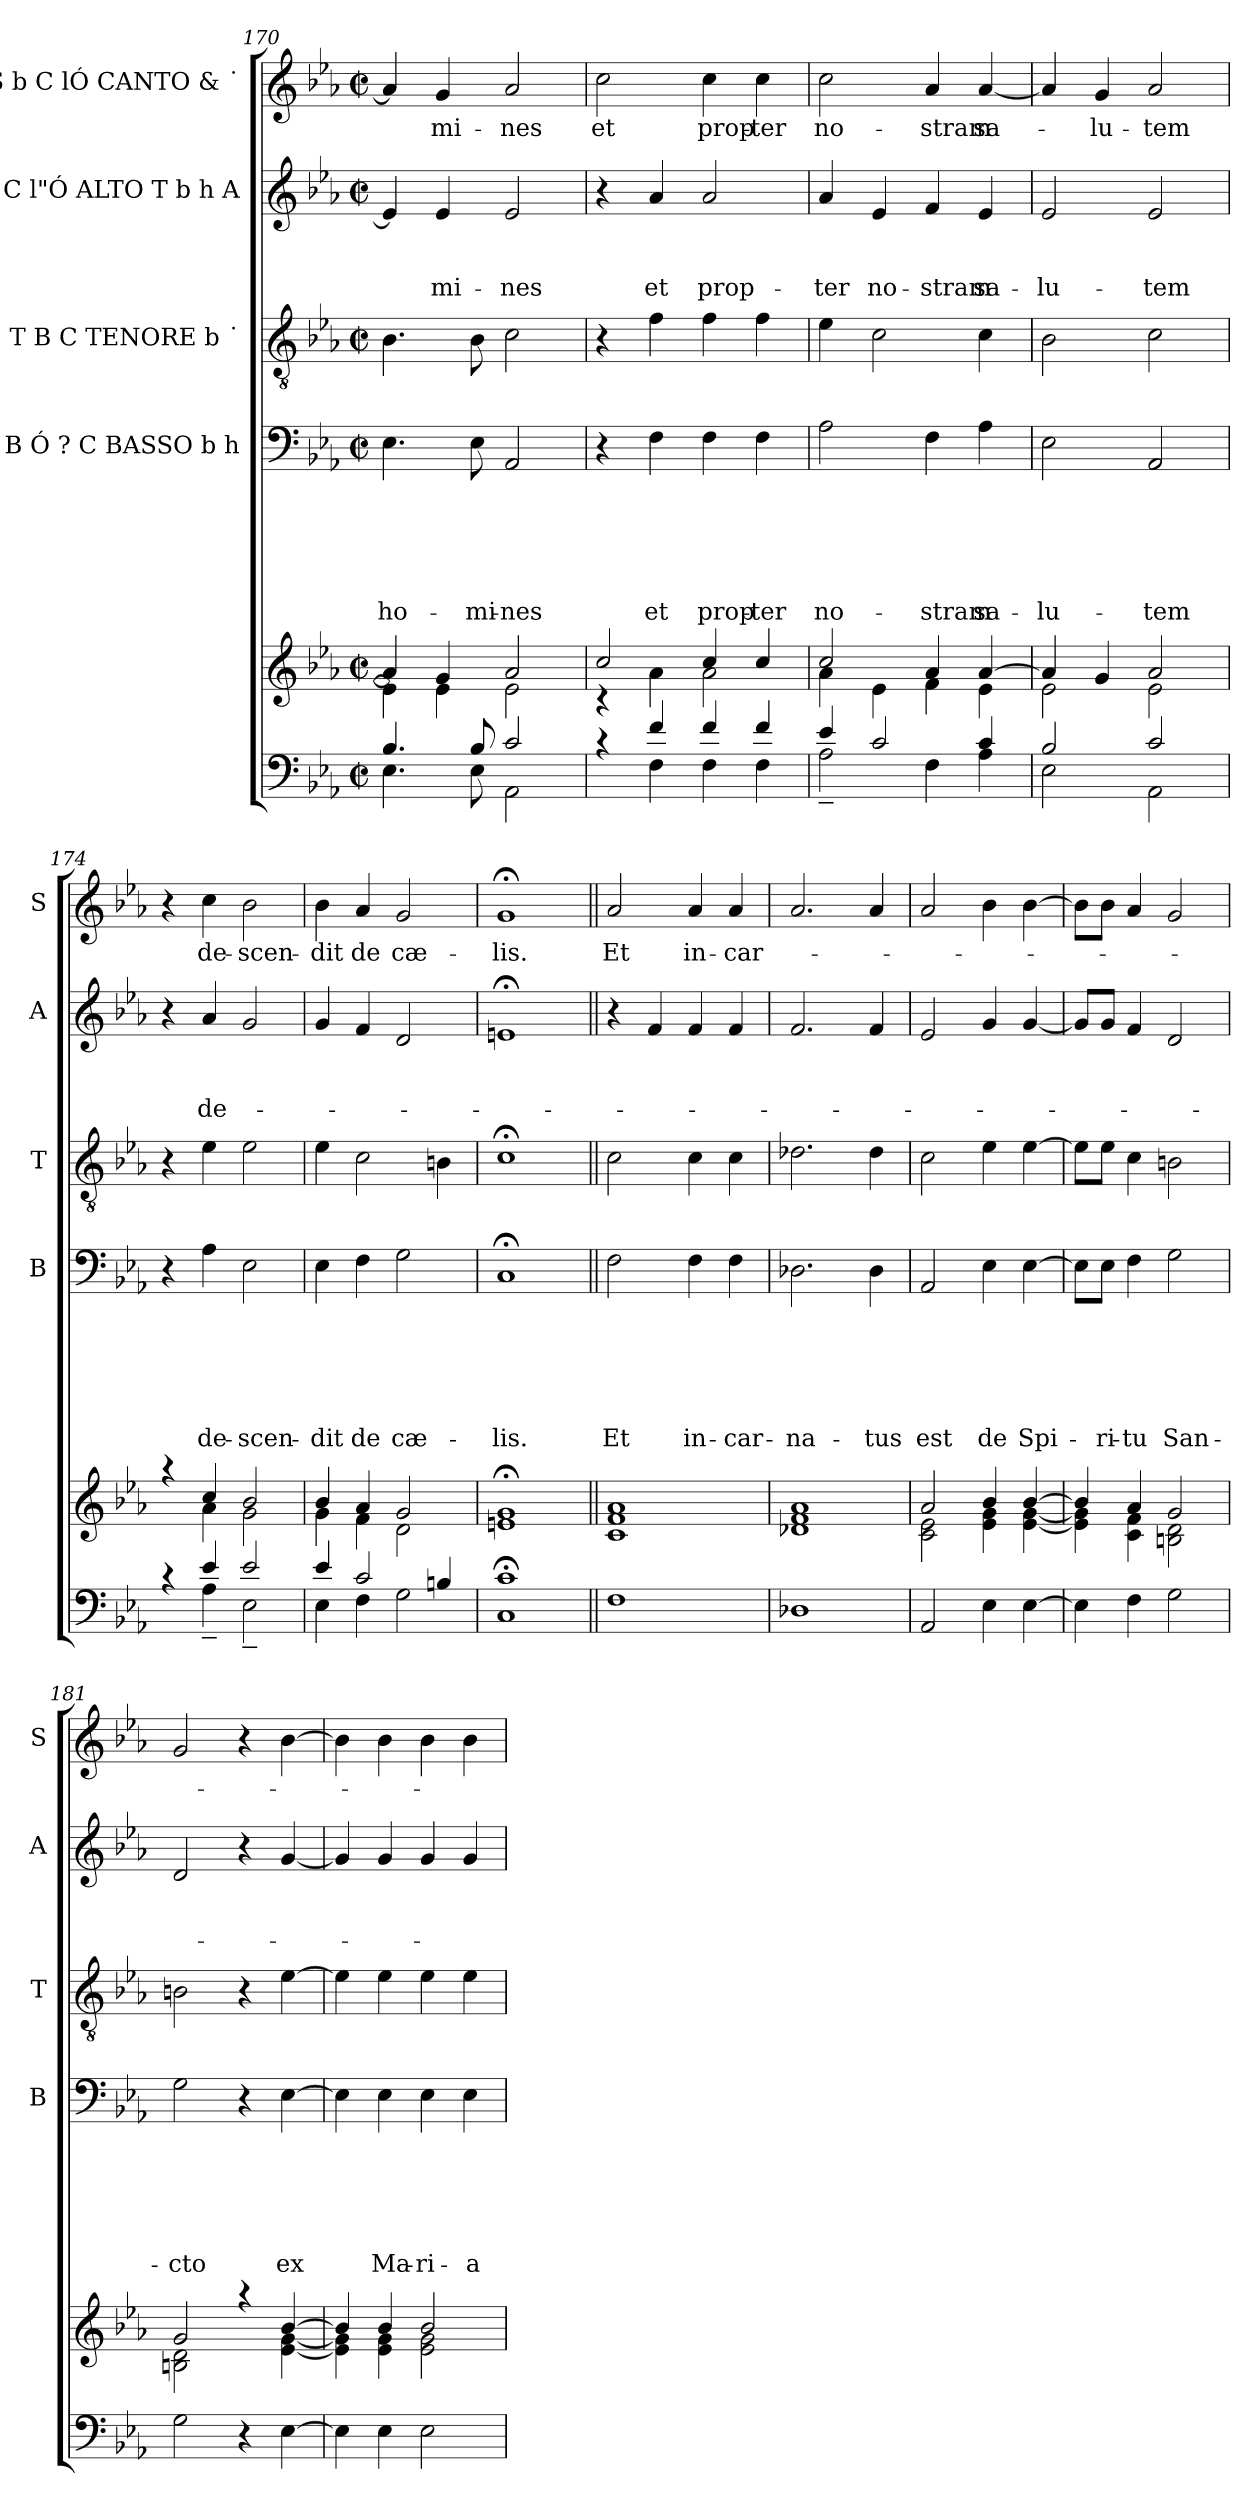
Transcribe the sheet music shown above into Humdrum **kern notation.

**kern	**kern	**kern	**text	**text	**text	**text	**text	**text	**kern	**kern	**text	**text	**text	**kern	**text
*part6	*part5	*part4	*part4	*part4	*part4	*part4	*part4	*part4	*part3	*part2	*part2	*part2	*part2	*part1	*part1
*staff6	*staff5	*staff4	*staff4	*staff4	*staff4	*staff4	*staff4	*staff4	*staff3	*staff2	*staff2	*staff2	*staff2	*staff1	*staff1
*	*	*I"B Ó ? C BASSO b h	*	*	*	*	*	*	*I"T B C TENORE b ˙	*I"C l"Ó ALTO T b h A	*	*	*	*I"S b C lÓ CANTO & ˙	*
*	*	*I'B	*	*	*	*	*	*	*I'T	*I'A	*	*	*	*I'S	*
*clefF4	*clefG2	*clefF4	*	*	*	*	*	*	*clefGv2	*clefG2	*	*	*	*clefG2	*
*k[b-e-a-]	*k[b-e-a-]	*k[b-e-a-]	*	*	*	*	*	*	*k[b-e-a-]	*k[b-e-a-]	*	*	*	*k[b-e-a-]	*
*E-:	*E-:	*E-:	*	*	*	*	*	*	*E-:	*E-:	*	*	*	*E-:	*
*M2/2	*M2/2	*M2/2	*	*	*	*	*	*	*M2/2	*M2/2	*	*	*	*M2/2	*
*met(c|)	*met(c|)	*met(c|)	*	*	*	*	*	*	*met(c|)	*met(c|)	*	*	*	*met(c|)	*
=170	=170	=170	=170	=170	=170	=170	=170	=170	=170	=170	=170	=170	=170	=170	=170
*^	*^	*	*	*	*	*	*	*	*	*	*	*	*	*	*
!	!	!	!	!	!	!	!	!	!	!LO:LY:b	!	!	!	!	!	!	!
4.B-/	4.E-\	4a-/]	4e-\]	4.E-\	.	.	.	.	.	ho-	4.B-\	4e-/]	.	.	.	4a-/]	.
!	!	!	!	!	!	!	!	!	!	!	!	!	!	!	!LO:LY:b	!	!LO:LY:b
.	.	4g/	4e-\	.	.	.	.	.	.	.	.	4e-/	.	.	-mi-	4g/	-mi-
!	!	!	!	!	!	!	!	!	!	!LO:LY:b	!	!	!	!	!	!	!
8B-/	8E-\	.	.	8E-\	.	.	.	.	.	-mi-	8B-\	.	.	.	.	.	.
!	!	!	!	!	!	!	!	!	!	!LO:LY:b	!	!	!	!	!LO:LY:b	!	!LO:LY:b
2c/	2AA-\	2a-/	2e-\	2AA-/	.	.	.	.	.	-nes	2c\	2e-/	.	.	-nes	2a-/	-nes
=171	=171	=171	=171	=171	=171	=171	=171	=171	=171	=171	=171	=171	=171	=171	=171	=171	=171
!	!	!	!	!	!	!	!	!	!	!	!	!	!	!	!	!	!LO:LY:b
4rc	4ryy	2cc/	4rc	4r	.	.	.	.	.	.	4r	4r	.	.	.	2cc\	et
!	!	!	!	!	!	!	!	!	!	!LO:LY:b	!	!	!	!	!LO:LY:b	!	!
4f/	4F\	.	4a-\	4F\	.	.	.	.	.	et	4f\	4a-/	.	.	et	.	.
!	!	!	!	!	!	!	!	!	!	!LO:LY:b	!	!	!	!	!LO:LY:b	!	!LO:LY:b
4f/	4F\	4cc/	2a-\	4F\	.	.	.	.	.	prop-	4f\	2a-/	.	.	prop-	4cc\	prop-
!	!	!	!	!	!	!	!	!	!	!LO:LY:b	!	!	!	!	!	!	!LO:LY:b
4f/	4F\	4cc/	.	4F\	.	.	.	.	.	-ter	4f\	.	.	.	.	4cc\	-ter
=172	=172	=172	=172	=172	=172	=172	=172	=172	=172	=172	=172	=172	=172	=172	=172	=172	=172
!	!	!	!	!	!	!	!	!	!	!LO:LY:b	!	!	!	!	!LO:LY:b	!	!LO:LY:b
4e-/	2A-~<\	2cc/	4a-\	2A-\	.	.	.	.	.	no-	4e-\	4a-/	.	.	-ter	2cc\	no-
!	!	!	!	!	!	!	!	!	!	!	!	!	!	!	!LO:LY:b	!	!
2c/	.	.	4e-\	.	.	.	.	.	.	.	2c\	4e-/	.	.	no-	.	.
!	!	!	!	!	!	!	!	!	!	!LO:LY:b	!	!	!	!	!LO:LY:b	!	!LO:LY:b
.	4F\	4a-/	4f\	4F\	.	.	.	.	.	-stram	.	4f/	.	.	-stram	4a-/	-stram
!	!	!	!	!	!	!	!	!	!	!LO:LY:b	!	!	!	!	!LO:LY:b	!	!LO:LY:b
4c/	4A-\	[>4a-/	4e-\	4A-\	.	.	.	.	.	sa-	4c\	4e-/	.	.	sa-	[>4a-/	sa-
!!LO:PB:g=z
=173	=173	=173	=173	=173	=173	=173	=173	=173	=173	=173	=173	=173	=173	=173	=173	=173	=173
!	!	!	!	!	!	!	!	!	!	!LO:LY:b	!	!	!	!	!LO:LY:b	!	!
2B-/	2E-\	4a-/]	2e-\	2E-\	.	.	.	.	.	-lu-	2B-\	2e-/	.	.	-lu-	4a-/]	.
!	!	!	!	!	!	!	!	!	!	!	!	!	!	!	!	!	!LO:LY:b
.	.	4g/	.	.	.	.	.	.	.	.	.	.	.	.	.	4g/	-lu-
!	!	!	!	!	!	!	!	!	!	!LO:LY:b	!	!	!	!	!LO:LY:b	!	!LO:LY:b
2c/	2AA-\	2a-/	2e-\	2AA-/	.	.	.	.	.	-tem	2c\	2e-/	.	.	-tem	2a-/	-tem
=174	=174	=174	=174	=174	=174	=174	=174	=174	=174	=174	=174	=174	=174	=174	=174	=174	=174
4rc	4ryy	4raa	4ryy	4r	.	.	.	.	.	.	4r	4r	.	.	.	4r	.
!	!	!	!	!	!	!	!	!	!	!LO:LY:b	!	!	!	!	!LO:LY:b	!	!LO:LY:b
4e-/	4A-~<\	4cc/	4a-\	4A-\	.	.	.	.	.	de-	4e-\	4a-/	.	.	de-	4cc\	de-
!	!	!	!	!	!	!	!	!	!	!LO:LY:b	!	!	!	!	!	!	!LO:LY:b
2e-/	2E-~<\	2b-/	2g\	2E-\	.	.	.	.	.	-scen-	2e-\	2g/	.	.	.	2b-\	-scen-
=175	=175	=175	=175	=175	=175	=175	=175	=175	=175	=175	=175	=175	=175	=175	=175	=175	=175
!	!	!	!	!	!	!	!	!	!	!LO:LY:b	!	!	!	!	!	!	!LO:LY:b
4e-/	4E-\	4b-/	4g\	4E-\	.	.	.	.	.	-dit	4e-\	4g/	.	.	.	4b-\	-dit
!	!	!	!	!	!	!	!	!	!	!LO:LY:b	!	!	!	!	!	!	!LO:LY:b
2c/	4F\	4a-/	4f\	4F\	.	.	.	.	.	de	2c\	4f/	.	.	.	4a-/	de
!	!	!	!	!	!	!	!	!	!	!LO:LY:b	!	!	!	!	!	!	!LO:LY:b
.	2G\	2g/	2d\	2G\	.	.	.	.	.	cæ-	.	2d/	.	.	.	2g/	cæ-
4Bn/	.	.	.	.	.	.	.	.	.	.	4Bn\	.	.	.	.	.	.
*v	*v	*	*	*	*	*	*	*	*	*	*	*	*	*	*	*	*
*	*v	*v	*	*	*	*	*	*	*	*	*	*	*	*	*	*
=176	=176	=176	=176	=176	=176	=176	=176	=176	=176	=176	=176	=176	=176	=176	=176
!	!	!	!	!	!	!	!	!LO:LY:b	!	!	!	!	!	!	!LO:LY:b
1C;< 1c;<	1en; 1g;	1C;	.	.	.	.	.	-lis.	1c;<	1en;	.	.	.	1g;	-lis.
=177||	=177||	=177||	=177||	=177||	=177||	=177||	=177||	=177||	=177||	=177||	=177||	=177||	=177||	=177||	=177||
!	!	!	!	!	!	!	!	!LO:LY:b	!	!	!	!	!	!	!LO:LY:b
1F	1c 1f 1a-	2F\	.	.	.	.	.	Et	2c\	4r	.	.	.	2a-/	Et
.	.	.	.	.	.	.	.	.	.	4f/	.	.	.	.	.
!	!	!	!	!	!	!	!	!LO:LY:b	!	!	!	!	!	!	!LO:LY:b
.	.	4F\	.	.	.	.	.	in-	4c\	4f/	.	.	.	4a-/	in-
!	!	!	!	!	!	!	!	!LO:LY:b	!	!	!	!	!	!	!LO:LY:b
.	.	4F\	.	.	.	.	.	-car-	4c\	4f/	.	.	.	4a-/	-car-
!!LO:LB:g=z
=178	=178	=178	=178	=178	=178	=178	=178	=178	=178	=178	=178	=178	=178	=178	=178
!	!	!	!	!	!	!	!	!LO:LY:b	!	!	!	!	!	!	!
1D-X	1d-X 1f 1a-	2.D-X\	.	.	.	.	.	-na-	2.d-X\	2.f/	.	.	.	2.a-/	.
!	!	!	!	!	!	!	!	!LO:LY:b	!	!	!	!	!	!	!
.	.	4D-\	.	.	.	.	.	-tus	4d-\	4f/	.	.	.	4a-/	.
=179	=179	=179	=179	=179	=179	=179	=179	=179	=179	=179	=179	=179	=179	=179	=179
*	*^	*	*	*	*	*	*	*	*	*	*	*	*	*	*
!	!	!	!	!	!	!	!	!	!LO:LY:b	!	!	!	!	!	!	!
2AA-/	2a-/	2c\ 2e-\	2AA-/	.	.	.	.	.	est	2c\	2e-/	.	.	.	2a-/	.
!	!	!	!	!	!	!	!	!	!LO:LY:b	!	!	!	!	!	!	!
4E-\	4b-/	4e-\ 4g\	4E-\	.	.	.	.	.	de	4e-\	4g/	.	.	.	4b-\	.
!	!	!	!	!	!	!	!	!	!LO:LY:b	!	!	!	!	!	!	!
[>4E-\	[>4b-/	[<4e-\ [<4g\	[>4E-\	.	.	.	.	.	Spi-	[>4e-\	[<4g/	.	.	.	[>4b-\	.
=180	=180	=180	=180	=180	=180	=180	=180	=180	=180	=180	=180	=180	=180	=180	=180	=180
4E-\]	4b-/]	4e-\] 4g\]	8E-\L]	.	.	.	.	.	.	8e-\L]	8g/L]	.	.	.	8b-\L]	.
!	!	!	!	!	!	!	!	!	!LO:LY:b	!	!	!	!	!	!	!
.	.	.	8E-\J	.	.	.	.	.	-ri-	8e-\J	8g/J	.	.	.	8b-\J	.
!	!	!	!	!	!	!	!	!	!LO:LY:b	!	!	!	!	!	!	!
4F\	4a-/	4c\ 4f\	4F\	.	.	.	.	.	-tu	4c\	4f/	.	.	.	4a-/	.
!	!	!	!	!	!	!	!	!	!LO:LY:b	!	!	!	!	!	!	!
2G\	2g/	2Bn\ 2d\	2G\	.	.	.	.	.	San-	2Bn\	2d/	.	.	.	2g/	.
=181	=181	=181	=181	=181	=181	=181	=181	=181	=181	=181	=181	=181	=181	=181	=181	=181
!	!	!	!	!	!	!	!	!	!LO:LY:b	!	!	!	!	!	!	!
2G\	2g/	2Bn\ 2d\	2G\	.	.	.	.	.	-cto	2Bn\	2d/	.	.	.	2g/	.
4r	4raa	4ryy	4r	.	.	.	.	.	.	4r	4r	.	.	.	4r	.
!	!	!	!	!	!	!	!	!	!LO:LY:b	!	!	!	!	!	!	!
[>4E-\	[>4b-/	[<4e-\ [<4g\	[>4E-\	.	.	.	.	.	ex	[>4e-\	[<4g/	.	.	.	[>4b-\	.
=182	=182	=182	=182	=182	=182	=182	=182	=182	=182	=182	=182	=182	=182	=182	=182	=182
4E-\]	4b-/]	4e-\] 4g\]	4E-\]	.	.	.	.	.	.	4e-\]	4g/]	.	.	.	4b-\]	.
!	!	!	!	!	!	!	!	!	!LO:LY:b	!	!	!	!	!	!	!
4E-\	4b-/	4e-\ 4g\	4E-\	.	.	.	.	.	Ma-	4e-\	4g/	.	.	.	4b-\	.
!	!	!	!	!	!	!	!	!	!LO:LY:b	!	!	!	!	!	!	!
2E-\	2b-/	2e-\ 2g\	4E-\	.	.	.	.	.	-ri-	4e-\	4g/	.	.	.	4b-\	.
!	!	!	!	!	!	!	!	!	!LO:LY:b	!	!	!	!	!	!	!
.	.	.	4E-\	.	.	.	.	.	-a	4e-\	4g/	.	.	.	4b-\	.
*	*v	*v	*	*	*	*	*	*	*	*	*	*	*	*	*	*
=	=	=	=	=	=	=	=	=	=	=	=	=	=	=	=
*-	*-	*-	*-	*-	*-	*-	*-	*-	*-	*-	*-	*-	*-	*-	*-
